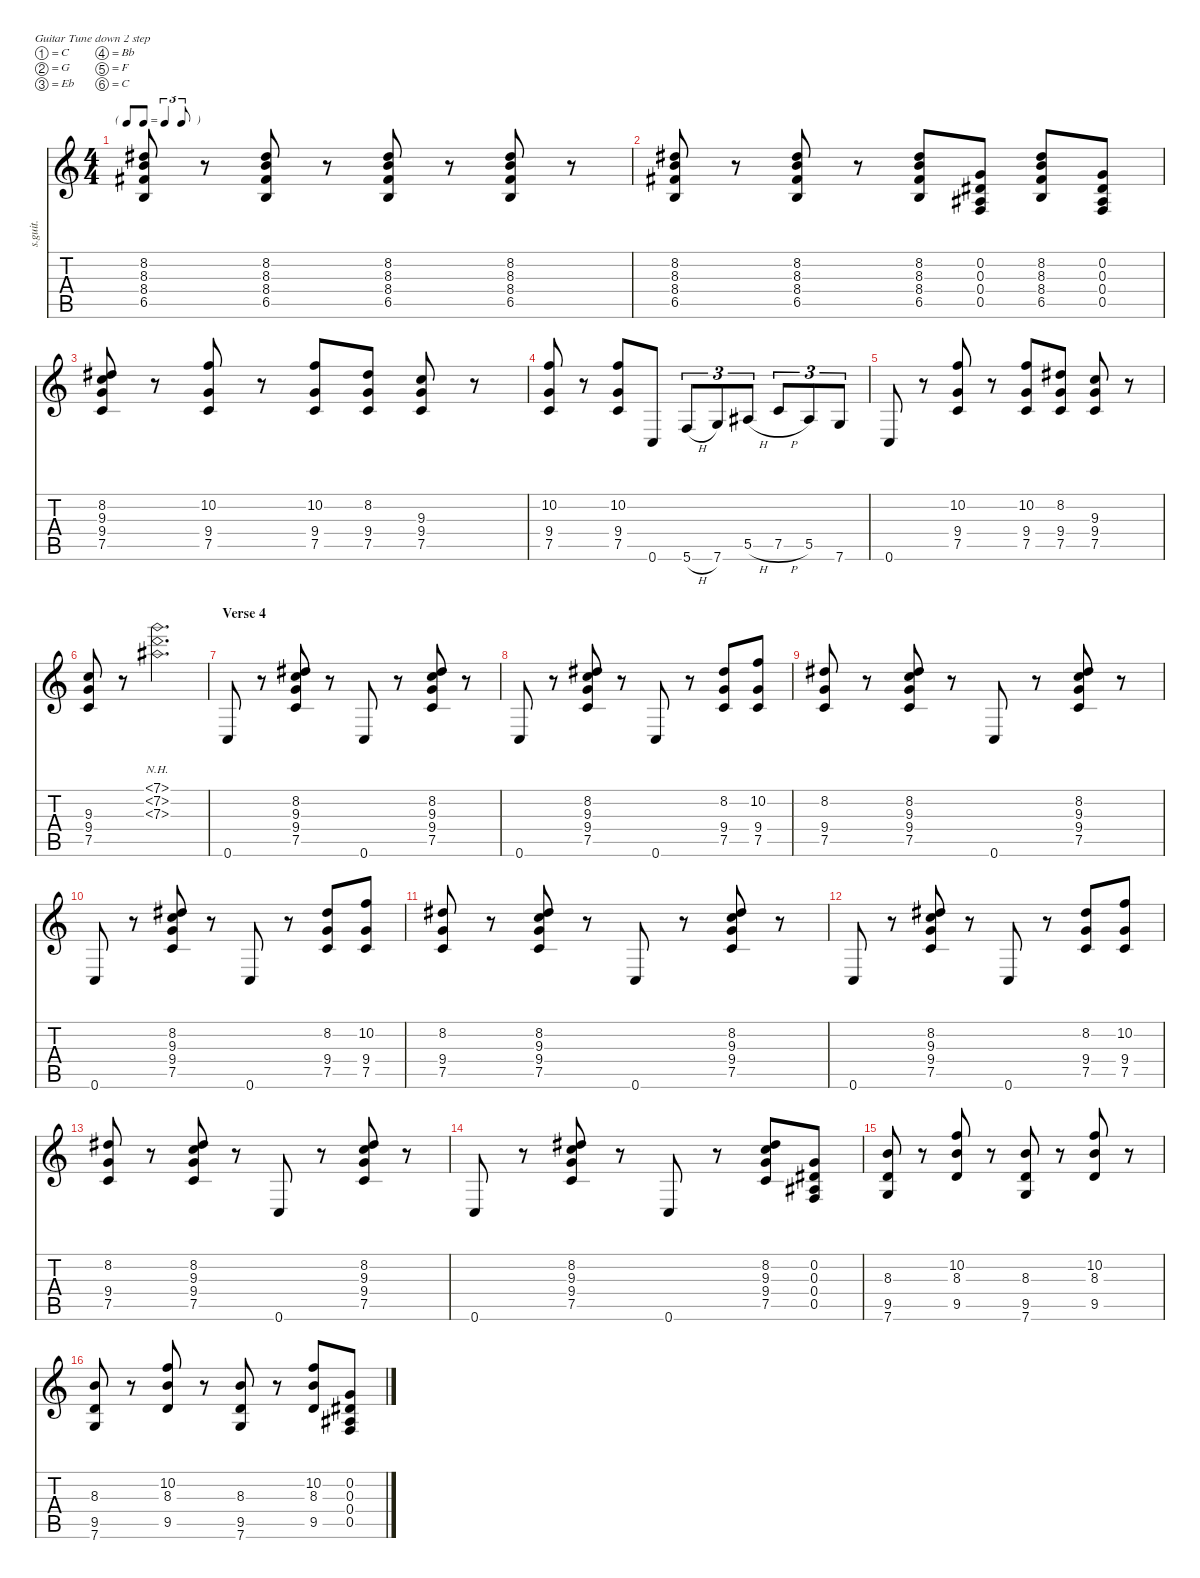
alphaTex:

\defaultSystemsLayout 4
\hideDynamics
\bracketExtendMode nobrackets
\track ("Josh Homme (Lead)" "s.guit.") {instrument overdrivenguitar}
\staff {score tabs}
\tuning (C4 G3 Eb3 Bb2 F2 C2)
\ts (4 4)
\tf triplet8th
\tempo (171 hide)
\clef g2
\ks c
(8.2{acc #} 8.3 8.4{acc #} 6.5).8{lyrics (0 "") lyrics (1 "") lyrics (2 "") lyrics (3 "") lyrics (4 "") dy mp} r.8 (8.2{acc #} 8.3 8.4{acc #} 6.5).8{lyrics (0 "") lyrics (1 "") lyrics (2 "") lyrics (3 "") lyrics (4 "")} r.8 (8.2{acc #} 8.3 8.4{acc #} 6.5).8{lyrics (0 "") lyrics (1 "") lyrics (2 "") lyrics (3 "") lyrics (4 "")} r.8 (8.2{acc #} 8.3 8.4{acc #} 6.5).8{lyrics (0 "") lyrics (1 "") lyrics (2 "") lyrics (3 "") lyrics (4 "")} r.8 |
(8.2{acc #} 8.3 8.4{acc #} 6.5).8{lyrics (0 "") lyrics (1 "") lyrics (2 "") lyrics (3 "") lyrics (4 "")} r.8 (8.2{acc #} 8.3 8.4{acc #} 6.5).8{lyrics (0 "") lyrics (1 "") lyrics (2 "") lyrics (3 "") lyrics (4 "")} r.8 (8.2{acc #} 8.3 8.4{acc #} 6.5).8{lyrics (0 "") lyrics (1 "") lyrics (2 "") lyrics (3 "") lyrics (4 "")} (0.2 0.3{acc #} 0.4{acc #} 0.5).8{lyrics (0 "") lyrics (1 "") lyrics (2 "") lyrics (3 "") lyrics (4 "")} (8.2{acc #} 8.3 8.4{acc #} 6.5).8{lyrics (0 "") lyrics (1 "") lyrics (2 "") lyrics (3 "") lyrics (4 "")} (0.2 0.3{acc #} 0.4{acc #} 0.5).8{lyrics (0 "") lyrics (1 "") lyrics (2 "") lyrics (3 "") lyrics (4 "")} |
(8.2{acc #} 9.3 9.4 7.5).8{lyrics (0 "") lyrics (1 "") lyrics (2 "") lyrics (3 "") lyrics (4 "")} r.8 (10.2 9.4 7.5).8{lyrics (0 "") lyrics (1 "") lyrics (2 "") lyrics (3 "") lyrics (4 "")} r.8 (10.2 9.4 7.5).8{lyrics (0 "") lyrics (1 "") lyrics (2 "") lyrics (3 "") lyrics (4 "")} (8.2{acc #} 9.4 7.5).8{lyrics (0 "") lyrics (1 "") lyrics (2 "") lyrics (3 "") lyrics (4 "")} (9.3 9.4 7.5).8{lyrics (0 "") lyrics (1 "") lyrics (2 "") lyrics (3 "") lyrics (4 "")} r.8 |
(10.2 9.4 7.5).8{lyrics (0 "") lyrics (1 "") lyrics (2 "") lyrics (3 "") lyrics (4 "")} r.8 (10.2 9.4 7.5).8{lyrics (0 "") lyrics (1 "") lyrics (2 "") lyrics (3 "") lyrics (4 "")} 0.6.8{lyrics (0 "") lyrics (1 "") lyrics (2 "") lyrics (3 "") lyrics (4 "")} 5.6{h}.8{tu (3 2) lyrics (0 "") lyrics (1 "") lyrics (2 "") lyrics (3 "") lyrics (4 "")} 7.6.8{tu (3 2) lyrics (0 "") lyrics (1 "") lyrics (2 "") lyrics (3 "") lyrics (4 "")} 5.5{h acc #}.8{tu (3 2) lyrics (0 "") lyrics (1 "") lyrics (2 "") lyrics (3 "") lyrics (4 "")} 7.5{h}.8{tu (3 2) lyrics (0 "") lyrics (1 "") lyrics (2 "") lyrics (3 "") lyrics (4 "")} 5.5{acc #}.8{tu (3 2) lyrics (0 "") lyrics (1 "") lyrics (2 "") lyrics (3 "") lyrics (4 "")} 7.6.8{tu (3 2) lyrics (0 "") lyrics (1 "") lyrics (2 "") lyrics (3 "") lyrics (4 "")} |
0.6.8{lyrics (0 "") lyrics (1 "") lyrics (2 "") lyrics (3 "") lyrics (4 "")} r.8 (10.2 9.4 7.5).8{lyrics (0 "") lyrics (1 "") lyrics (2 "") lyrics (3 "") lyrics (4 "")} r.8 (10.2 9.4 7.5).8{lyrics (0 "") lyrics (1 "") lyrics (2 "") lyrics (3 "") lyrics (4 "")} (8.2{acc #} 9.4 7.5).8{lyrics (0 "") lyrics (1 "") lyrics (2 "") lyrics (3 "") lyrics (4 "")} (9.3 9.4 7.5).8{lyrics (0 "") lyrics (1 "") lyrics (2 "") lyrics (3 "") lyrics (4 "")} r.8 |
(9.3 9.4 7.5).8{lyrics (0 "") lyrics (1 "") lyrics (2 "") lyrics (3 "") lyrics (4 "")} r.8 (7.1{nh} 7.2{nh} 7.3{nh acc #}).2{d lyrics (0 "") lyrics (1 "") lyrics (2 "") lyrics (3 "") lyrics (4 "")} |
\section ("" "Verse 4")
0.6.8{lyrics (0 "") lyrics (1 "") lyrics (2 "") lyrics (3 "") lyrics (4 "")} r.8 (8.2{acc #} 9.3 9.4 7.5).8{lyrics (0 "") lyrics (1 "") lyrics (2 "") lyrics (3 "") lyrics (4 "")} r.8 0.6.8{lyrics (0 "") lyrics (1 "") lyrics (2 "") lyrics (3 "") lyrics (4 "")} r.8 (8.2{acc #} 9.3 9.4 7.5).8{lyrics (0 "") lyrics (1 "") lyrics (2 "") lyrics (3 "") lyrics (4 "")} r.8 |
0.6.8{lyrics (0 "") lyrics (1 "") lyrics (2 "") lyrics (3 "") lyrics (4 "")} r.8 (8.2{acc #} 9.3 9.4 7.5).8{lyrics (0 "") lyrics (1 "") lyrics (2 "") lyrics (3 "") lyrics (4 "")} r.8 0.6.8{lyrics (0 "") lyrics (1 "") lyrics (2 "") lyrics (3 "") lyrics (4 "")} r.8 (8.2{acc #} 9.4 7.5).8{lyrics (0 "") lyrics (1 "") lyrics (2 "") lyrics (3 "") lyrics (4 "")} (10.2 9.4 7.5).8{lyrics (0 "") lyrics (1 "") lyrics (2 "") lyrics (3 "") lyrics (4 "")} |
(8.2{acc #} 9.4 7.5).8{lyrics (0 "") lyrics (1 "") lyrics (2 "") lyrics (3 "") lyrics (4 "")} r.8 (8.2{acc #} 9.3 9.4 7.5).8{lyrics (0 "") lyrics (1 "") lyrics (2 "") lyrics (3 "") lyrics (4 "")} r.8 0.6.8{lyrics (0 "") lyrics (1 "") lyrics (2 "") lyrics (3 "") lyrics (4 "")} r.8 (8.2{acc #} 9.3 9.4 7.5).8{lyrics (0 "") lyrics (1 "") lyrics (2 "") lyrics (3 "") lyrics (4 "")} r.8 |
0.6.8{lyrics (0 "") lyrics (1 "") lyrics (2 "") lyrics (3 "") lyrics (4 "")} r.8 (8.2{acc #} 9.3 9.4 7.5).8{lyrics (0 "") lyrics (1 "") lyrics (2 "") lyrics (3 "") lyrics (4 "")} r.8 0.6.8{lyrics (0 "") lyrics (1 "") lyrics (2 "") lyrics (3 "") lyrics (4 "")} r.8 (8.2{acc #} 9.4 7.5).8{lyrics (0 "") lyrics (1 "") lyrics (2 "") lyrics (3 "") lyrics (4 "")} (10.2 9.4 7.5).8{lyrics (0 "") lyrics (1 "") lyrics (2 "") lyrics (3 "") lyrics (4 "")} |
(8.2{acc #} 9.4 7.5).8{lyrics (0 "") lyrics (1 "") lyrics (2 "") lyrics (3 "") lyrics (4 "")} r.8 (8.2{acc #} 9.3 9.4 7.5).8{lyrics (0 "") lyrics (1 "") lyrics (2 "") lyrics (3 "") lyrics (4 "")} r.8 0.6.8{lyrics (0 "") lyrics (1 "") lyrics (2 "") lyrics (3 "") lyrics (4 "")} r.8 (8.2{acc #} 9.3 9.4 7.5).8{lyrics (0 "") lyrics (1 "") lyrics (2 "") lyrics (3 "") lyrics (4 "")} r.8 |
0.6.8{lyrics (0 "") lyrics (1 "") lyrics (2 "") lyrics (3 "") lyrics (4 "")} r.8 (8.2{acc #} 9.3 9.4 7.5).8{lyrics (0 "") lyrics (1 "") lyrics (2 "") lyrics (3 "") lyrics (4 "")} r.8 0.6.8{lyrics (0 "") lyrics (1 "") lyrics (2 "") lyrics (3 "") lyrics (4 "")} r.8 (8.2{acc #} 9.4 7.5).8{lyrics (0 "") lyrics (1 "") lyrics (2 "") lyrics (3 "") lyrics (4 "")} (10.2 9.4 7.5).8{lyrics (0 "") lyrics (1 "") lyrics (2 "") lyrics (3 "") lyrics (4 "")} |
(8.2{acc #} 9.4 7.5).8{lyrics (0 "") lyrics (1 "") lyrics (2 "") lyrics (3 "") lyrics (4 "")} r.8 (8.2{acc #} 9.3 9.4 7.5).8{lyrics (0 "") lyrics (1 "") lyrics (2 "") lyrics (3 "") lyrics (4 "")} r.8 0.6.8{lyrics (0 "") lyrics (1 "") lyrics (2 "") lyrics (3 "") lyrics (4 "")} r.8 (8.2{acc #} 9.3 9.4 7.5).8{lyrics (0 "") lyrics (1 "") lyrics (2 "") lyrics (3 "") lyrics (4 "")} r.8 |
0.6.8{lyrics (0 "") lyrics (1 "") lyrics (2 "") lyrics (3 "") lyrics (4 "")} r.8 (8.2{acc #} 9.3 9.4 7.5).8{lyrics (0 "") lyrics (1 "") lyrics (2 "") lyrics (3 "") lyrics (4 "")} r.8 0.6.8{lyrics (0 "") lyrics (1 "") lyrics (2 "") lyrics (3 "") lyrics (4 "")} r.8 (8.2{acc #} 9.3 9.4 7.5).8{lyrics (0 "") lyrics (1 "") lyrics (2 "") lyrics (3 "") lyrics (4 "")} (0.2 0.3{acc #} 0.4{acc #} 0.5).8{lyrics (0 "") lyrics (1 "") lyrics (2 "") lyrics (3 "") lyrics (4 "")} |
(8.3 9.5 7.6).8{lyrics (0 "") lyrics (1 "") lyrics (2 "") lyrics (3 "") lyrics (4 "")} r.8 (10.2 8.3 9.5).8{lyrics (0 "") lyrics (1 "") lyrics (2 "") lyrics (3 "") lyrics (4 "")} r.8 (8.3 9.5 7.6).8{lyrics (0 "") lyrics (1 "") lyrics (2 "") lyrics (3 "") lyrics (4 "")} r.8 (10.2 8.3 9.5).8{lyrics (0 "") lyrics (1 "") lyrics (2 "") lyrics (3 "") lyrics (4 "")} r.8 |
(8.3 9.5 7.6).8{lyrics (0 "") lyrics (1 "") lyrics (2 "") lyrics (3 "") lyrics (4 "")} r.8 (10.2 8.3 9.5).8{lyrics (0 "") lyrics (1 "") lyrics (2 "") lyrics (3 "") lyrics (4 "")} r.8 (8.3 9.5 7.6).8{lyrics (0 "") lyrics (1 "") lyrics (2 "") lyrics (3 "") lyrics (4 "")} r.8 (10.2 8.3 9.5).8{lyrics (0 "") lyrics (1 "") lyrics (2 "") lyrics (3 "") lyrics (4 "")} (0.2 0.3{acc #} 0.4{acc #} 0.5).8{lyrics (0 "") lyrics (1 "") lyrics (2 "") lyrics (3 "") lyrics (4 "")}
